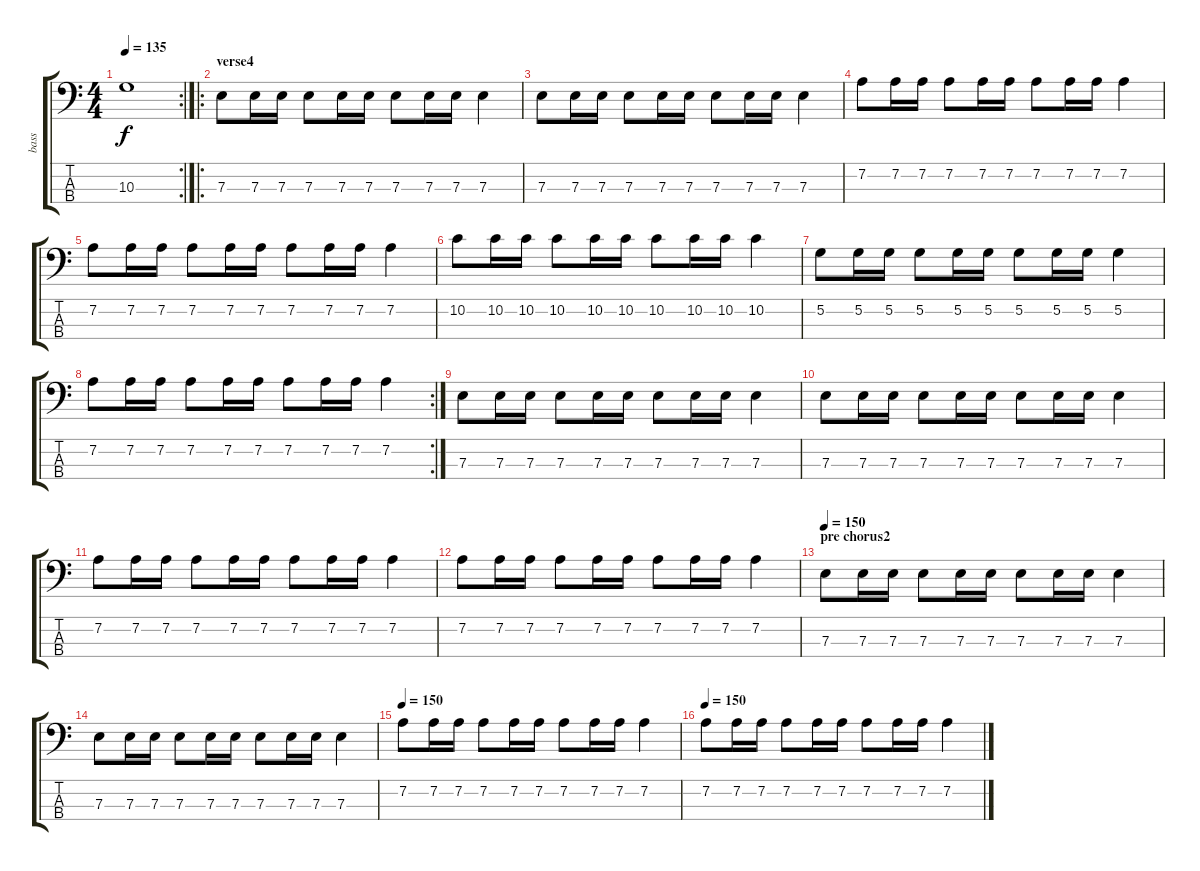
\track ("bass" "bass") {instrument electricbassfinger}
\staff {score tabs}
\tuning (G2 D2 A1 E1) {hide}
\rc 2
\ts (4 4)
\tempo 135
\clef f4
\ks c
10.3{t}.1{dy f} |
\ro
\section ("" "verse4")
7.3.8 7.3.16 7.3.16 7.3.8 7.3.16 7.3.16 7.3.8 7.3.16 7.3.16 7.3.4 |
7.3.8 7.3.16 7.3.16 7.3.8 7.3.16 7.3.16 7.3.8 7.3.16 7.3.16 7.3.4 |
7.2.8 7.2.16 7.2.16 7.2.8 7.2.16 7.2.16 7.2.8 7.2.16 7.2.16 7.2.4 |
7.2.8 7.2.16 7.2.16 7.2.8 7.2.16 7.2.16 7.2.8 7.2.16 7.2.16 7.2.4 |
10.2.8 10.2.16 10.2.16 10.2.8 10.2.16 10.2.16 10.2.8 10.2.16 10.2.16 10.2.4 |
5.2.8 5.2.16 5.2.16 5.2.8 5.2.16 5.2.16 5.2.8 5.2.16 5.2.16 5.2.4 |
\rc 2
7.2.8 7.2.16 7.2.16 7.2.8 7.2.16 7.2.16 7.2.8 7.2.16 7.2.16 7.2.4 |
7.3.8 7.3.16 7.3.16 7.3.8 7.3.16 7.3.16 7.3.8 7.3.16 7.3.16 7.3.4 |
7.3.8 7.3.16 7.3.16 7.3.8 7.3.16 7.3.16 7.3.8 7.3.16 7.3.16 7.3.4 |
7.2.8 7.2.16 7.2.16 7.2.8 7.2.16 7.2.16 7.2.8 7.2.16 7.2.16 7.2.4 |
7.2.8 7.2.16 7.2.16 7.2.8 7.2.16 7.2.16 7.2.8 7.2.16 7.2.16 7.2.4 |
\section ("" "pre chorus2")
\tempo 150
7.3.8 7.3.16 7.3.16 7.3.8 7.3.16 7.3.16 7.3.8 7.3.16 7.3.16 7.3.4 |
7.3.8 7.3.16 7.3.16 7.3.8 7.3.16 7.3.16 7.3.8 7.3.16 7.3.16 7.3.4 |
\tempo 150
7.2.8 7.2.16 7.2.16 7.2.8 7.2.16 7.2.16 7.2.8 7.2.16 7.2.16 7.2.4 |
\tempo 150
7.2.8 7.2.16 7.2.16 7.2.8 7.2.16 7.2.16 7.2.8 7.2.16 7.2.16 7.2.4
